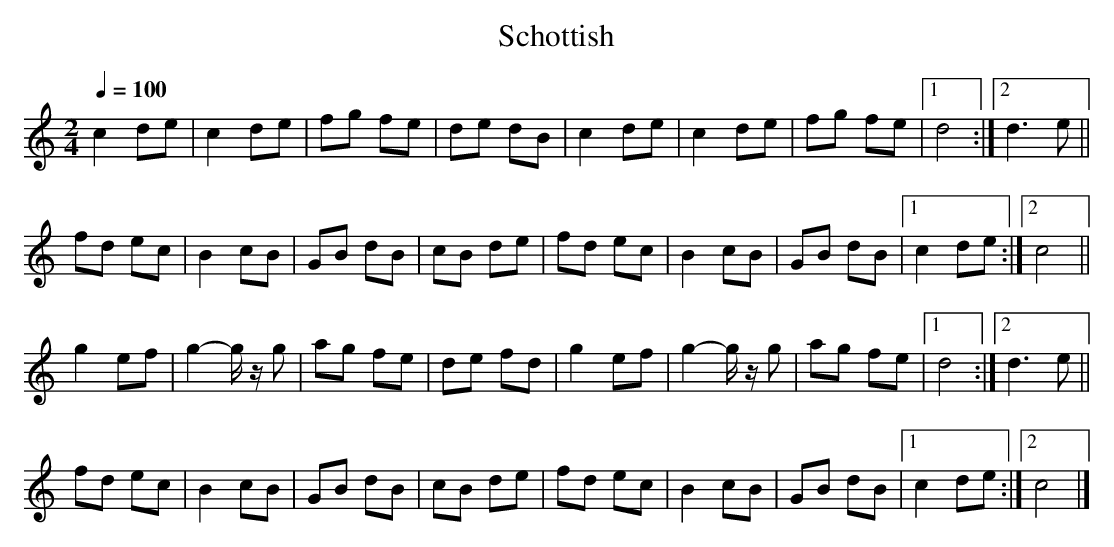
X:1
T:Schottish
L:1/16
M:2/4
Q:1/4=100
K:C major
c4 d2e2|c4 d2e2|f2g2 f2e2|d2e2 d2B2|\
c4 d2e2|c4 d2e2|f2g2 f2e2|1d8:|2d6 e2||
f2d2 e2c2|B4 c2B2|G2B2 d2B2|c2B2 d2e2|\
f2d2 e2c2|B4 c2B2|G2B2 d2B2|1c4 d2e2:|2c8||
g4 e2f2|g4- gz g2|a2g2 f2e2|d2e2 f2d2|\
g4 e2f2|g4- gz g2|a2g2 f2e2|1d8:|2d6e2||
f2d2 e2c2|B4 c2B2|G2B2 d2B2|c2B2 d2e2|\
f2d2 e2c2|B4 c2B2|G2B2 d2B2|1c4 d2e2:|2c8|]
